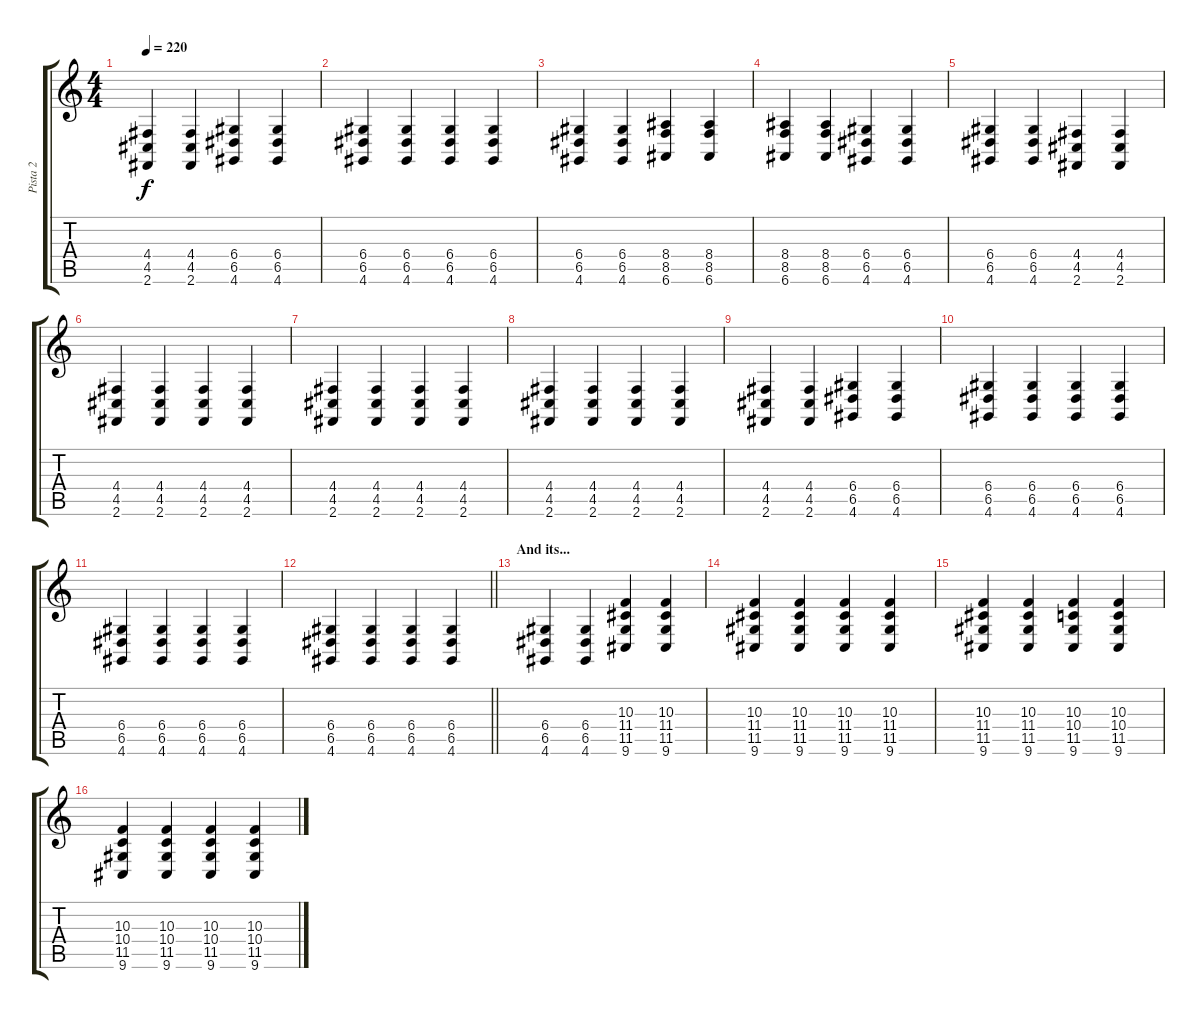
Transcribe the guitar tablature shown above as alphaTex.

\track ("Pista 2" "Pista 2") {instrument acousticgrandpiano}
\staff {score tabs}
\tuning (E4 B3 G3 D3 A2 E2) {hide}
\ts (4 4)
\tempo 220
\clef g2
\ks c
(4.4 4.5 2.6).4{dy f} (4.4 4.5 2.6).4 (6.4 6.5 4.6).4 (6.4 6.5 4.6).4 |
(6.4 6.5 4.6).4 (6.4 6.5 4.6).4 (6.4 6.5 4.6).4 (6.4 6.5 4.6).4 |
(6.4 6.5 4.6).4 (6.4 6.5 4.6).4 (8.4 8.5 6.6).4 (8.4 8.5 6.6).4 |
(8.4 8.5 6.6).4 (8.4 8.5 6.6).4 (6.4 6.5 4.6).4 (6.4 6.5 4.6).4 |
(6.4 6.5 4.6).4 (6.4 6.5 4.6).4 (4.4 4.5 2.6).4 (4.4 4.5 2.6).4 |
(4.4 4.5 2.6).4 (4.4 4.5 2.6).4 (4.4 4.5 2.6).4 (4.4 4.5 2.6).4 |
(4.4 4.5 2.6).4 (4.4 4.5 2.6).4 (4.4 4.5 2.6).4 (4.4 4.5 2.6).4 |
(4.4 4.5 2.6).4 (4.4 4.5 2.6).4 (4.4 4.5 2.6).4 (4.4 4.5 2.6).4 |
(4.4 4.5 2.6).4 (4.4 4.5 2.6).4 (6.4 6.5 4.6).4 (6.4 6.5 4.6).4 |
(6.4 6.5 4.6).4 (6.4 6.5 4.6).4 (6.4 6.5 4.6).4 (6.4 6.5 4.6).4 |
(6.4 6.5 4.6).4 (6.4 6.5 4.6).4 (6.4 6.5 4.6).4 (6.4 6.5 4.6).4 |
\barLineRight lightlight
(6.4 6.5 4.6).4 (6.4 6.5 4.6).4 (6.4 6.5 4.6).4 (6.4 6.5 4.6).4 |
\section ("" "And its...")
(6.4 6.5 4.6).4 (6.4 6.5 4.6).4 (10.3 11.4 11.5 9.6).4 (10.3 11.4 11.5 9.6).4 |
(10.3 11.4 11.5 9.6).4 (10.3 11.4 11.5 9.6).4 (10.3 11.4 11.5 9.6).4 (10.3 11.4 11.5 9.6).4 |
(10.3 11.4 11.5 9.6).4 (10.3 11.4 11.5 9.6).4 (10.3 10.4 11.5 9.6).4 (10.3 10.4 11.5 9.6).4 |
(10.3 10.4 11.5 9.6).4 (10.3 10.4 11.5 9.6).4 (10.3 10.4 11.5 9.6).4 (10.3 10.4 11.5 9.6).4
